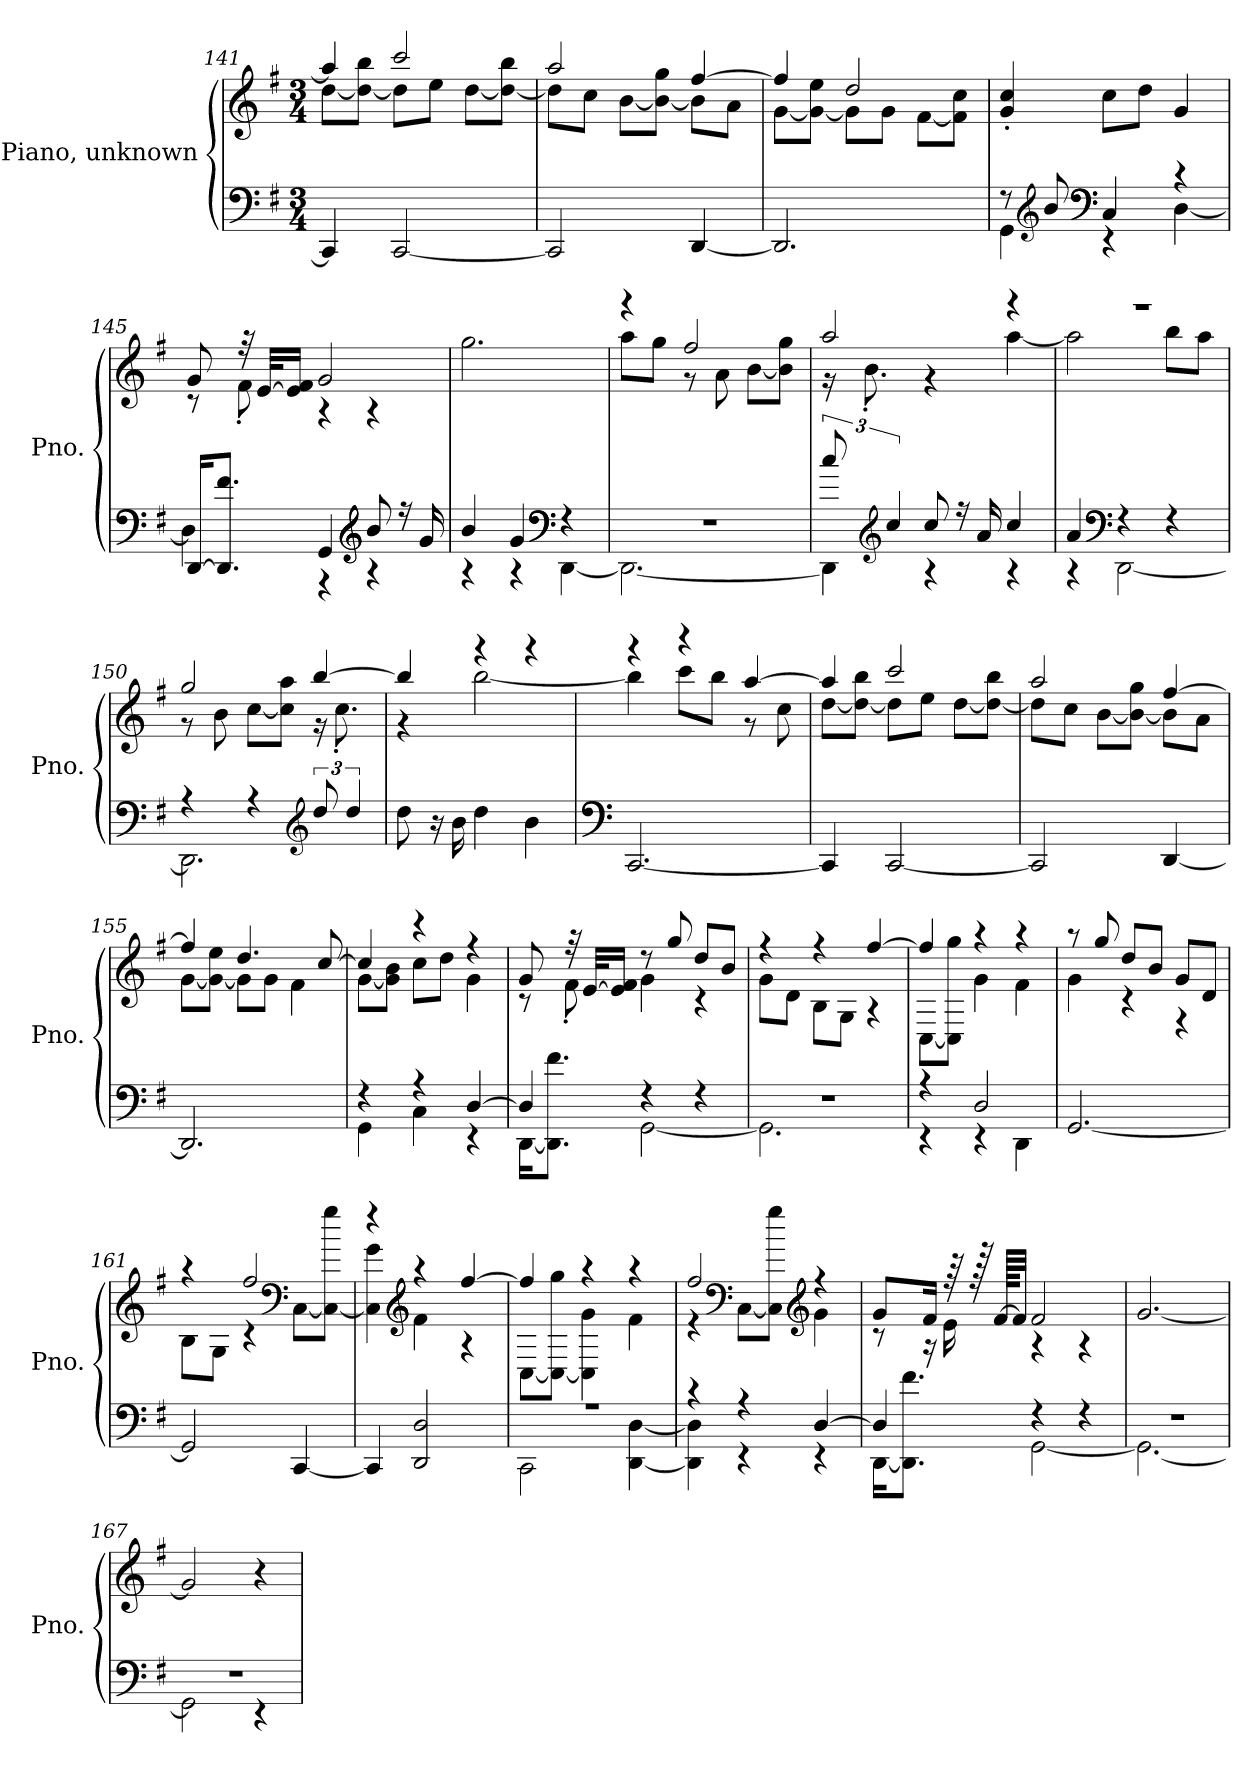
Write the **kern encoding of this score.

**kern	**kern
*part1	*part1
*staff2	*staff1
*I"Piano, unknown	*
*I'Pno.	*
*clefF4	*clefG2
*k[f#]	*k[f#]
*M3/4	*M3/4
=141	=141
*	*^
4CC/]	4aa/]	[8dd\L
.	.	8dd\_ 8bb\J
[2CC/	2ccc/	8dd\L]
.	.	8ee\J
.	.	[8dd\L
.	.	8dd\_ 8bb\J
=142	=142	=142
2CC/]	2aa/	8dd\L]
.	.	8cc\J
.	.	[8b\L
.	.	8b\_ 8gg\J
[4DD/	[4ff#/	8b\L]
.	.	8a\J
!!LO:LB:g=z	!!
=143	=143	=143
2.DD/]	4ff#/]	[8g\L
.	.	8g\_ 8ee\J
.	2dd/	8g\L]
.	.	8g\J
.	.	[8f#\L
.	.	8f#\] 8cc\J
*	*v	*v
=144	=144
*^	*
8r	4GG\	4g/' 4cc/'
*clefG2	*	*
8b/	.	.
*clefF4	*	*
4C/	4r	8cc\L
.	.	8dd\J
4r	[4D\	4g/
=145	=145	=145
*	*	*^
[16DD/KL	4D\]	8g/	8r
8.DD/] 8.f#/J	.	.	.
.	.	32r	8f#'\
.	.	[32e/KLL	.
.	.	16e/] 16f#/JJ	.
4GG/	4r	2g/	4r
*clefG2	*	*	*
8b/	4r	.	4r
16r	.	.	.
16g/	.	.	.
*	*	*v	*v
=146	=146	=146
4b/	4r	2.gg\
4g/	4r	.
*clefF4	*	*
4r	[4DD\	.
!!LO:LB:g=z
=147	=147	=147
*	*	*^
2.r	2.DD\_	4r	8aa\L
.	.	.	8gg\J
.	.	2ff#/	8r
.	.	.	8a\
.	.	.	[8b\L
.	.	.	8b\] 8gg\J
=148	=148	=148	=148
12cc/	4DD\]	2aa/	16r
.	.	.	8.b'\
*clefG2	*	*	*
6cc/	.	.	.
8cc/	4r	.	4r
16r	.	.	.
16a/	.	.	.
4cc/	4r	4r	[4aa\
=149	=149	=149	=149
4a/	4r	2.r	2aa\]
*clefF4	*	*	*
4r	[2DD\	.	.
4r	.	.	8bb\L
.	.	.	8aa\J
=150	=150	=150	=150
4r	2.DD\]	2gg/	8r
.	.	.	8b\
4r	.	.	[8cc\L
.	.	.	8cc\] 8aa\J
*clefG2	*	*	*
12dd/	.	[4bb/	16r
.	.	.	8.cc'\
6dd/	.	.	.
*v	*v	*	*
=151	=151	=151
8dd\	4bb/]	4r
16r	.	.
16b\	.	.
4dd\	4r	[2bb\
4b\	4r	.
!!LO:LB:g=z	!!
=152	=152	=152
*clefF4	*	*
[2.CC/	4r	4bb\]
.	4r	8ccc\L
.	.	8bb\J
.	[4aa/	8r
.	.	8cc\
=153	=153	=153
4CC/]	4aa/]	[8dd\L
.	.	8dd\_ 8bb\J
[2CC/	2ccc/	8dd\L]
.	.	8ee\J
.	.	[8dd\L
.	.	8dd\_ 8bb\J
=154	=154	=154
2CC/]	2aa/	8dd\L]
.	.	8cc\J
.	.	[8b\L
.	.	8b\_ 8gg\J
[4DD/	[4ff#/	8b\L]
.	.	8a\J
=155	=155	=155
2.DD/]	4ff#/]	[8g\L
.	.	8g\_ 8ee\J
.	4.dd/	8g\L]
.	.	8g\J
.	.	4f#\
.	[8cc/	.
=156	=156	=156
*^	*	*
4r	4GG\	4cc/]	[8g\L
.	.	.	8g\] 8b\J
4r	4C\	4r	8cc\L
.	.	.	8dd\J
[4D/	4r	4r	4g\
!!LO:LB:g=z	!!
=157	=157	=157	=157
4D/]	[16DD\KL	8g/	8r
.	8.DD\] 8.f#\J	.	.
.	.	32r	8f#'\
.	.	[32e/KLL	.
.	.	16e/] 16f#/JJ	.
4r	[2GG\	8r	4g\
.	.	8gg/	.
4r	.	8dd/L	4r
.	.	8b/J	.
=158	=158	=158	=158
2.r	2.GG\]	4r	8g\L
.	.	.	8d\J
.	.	4r	8B\L
.	.	.	8G\J
.	.	[4ff#/	4r
=159	=159	=159	=159
4r	4r	4ff#/]	[8C\L
.	.	.	8C\] 8gg\J
2D/	4r	4r	4g\
.	4DD\	4r	4f#\
*v	*v	*	*
=160	=160	=160
[2.GG/	8r	4g\
.	8gg/	.
.	8dd/L	4r
.	8b/J	.
.	8g/L	4r
.	8d/J	.
=161	=161	=161
2GG/]	4r	8B\L
.	.	8G\J
.	2ff#/	4r
*	*clefF4	*
[4CC/	.	[8C\L
.	.	8C\_ 8gg\J
!!LO:PB:g=z	!!
=162	=162	=162
4CC/]	4r	4C\] 4g\
*	*clefG2	*
2DD/ 2D/	4r	4f#\
.	[4ff#/	4r
=163	=163	=163
*^	*	*
2.r	2CC\	4ff#/]	[8C\L
.	.	.	8C\_ 8gg\J
.	.	4r	4C\] 4g\
.	[4DD\ [4D\	4r	4f#\
=164	=164	=164	=164
4r	4DD\] 4D\]	2ff#/	4r
*	*	*clefF4	*
4r	4r	.	[8C\L
.	.	.	8C\] 8gg\J
*	*	*clefG2	*
[4D/	4r	4r	4g\
=165	=165	=165	=165
4D/]	[16DD\KL	8g/L	8r
.	8.DD\] 8.f#\J	.	.
.	.	16f#/Jk	16r
.	.	64r	16e\
.	.	128r	.
.	.	[128f#/KKLLL	.
.	.	32f#/JJJ]	.
4r	[2GG\	2f#/	4r
4r	.	.	4r
*	*	*v	*v
=166	=166	=166
2.r	2.GG\_	[2.g/
=167	=167	=167
2.r	2GG\]	2g/]
.	4r	4r
*v	*v	*
=	=
*-	*-
